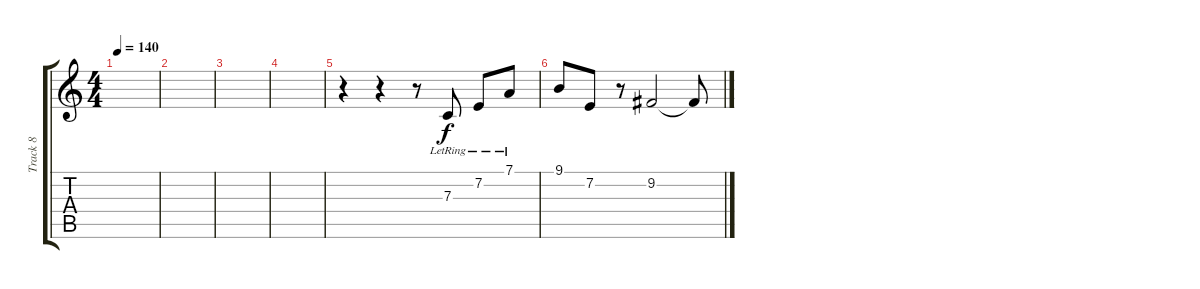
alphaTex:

\track ("Track 8" "Track 8") {instrument brightacousticpiano}
\staff {score tabs}
\tuning (D4 A3 F3 C3 G2 C2) {hide}
\ts (4 4)
\tempo 140
\clef g2
\ks c
|
|
|
|
r.4 r.4 r.8 7.3{lr}.8 7.2{lr}.8 7.1{lr}.8 |
9.1.8 7.2.8 r.8 9.2.2 9.2{t}.8
